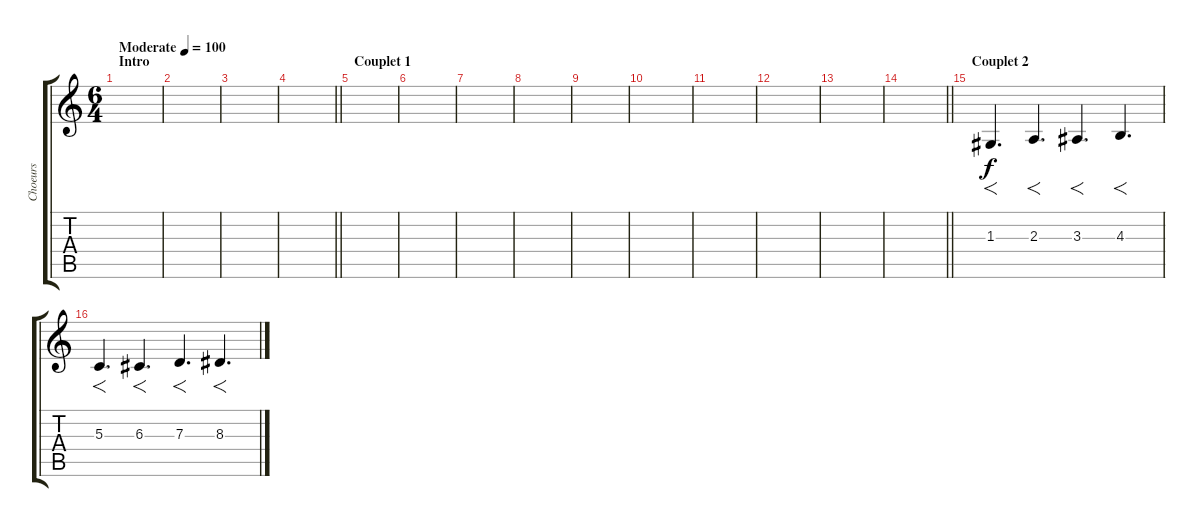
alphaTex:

\track ("Choeurs" "Choeurs") {instrument clarinet}
\staff {score tabs}
\tuning (E4 B3 G3 D3 A2 E2) {hide}
\ts (6 4)
\section ("" "Intro")
\tempo (100 "Moderate")
\clef g2
\ks c
|
|
|
\barLineRight lightlight
|
\section ("" "Couplet 1")
|
|
|
|
|
|
|
|
|
\barLineRight lightlight
|
\section ("" "Couplet 2")
1.3.4{f d} 2.3.4{f d} 3.3.4{f d} 4.3.4{f d} |
5.3.4{f d} 6.3.4{f d} 7.3.4{f d} 8.3.4{f d}
